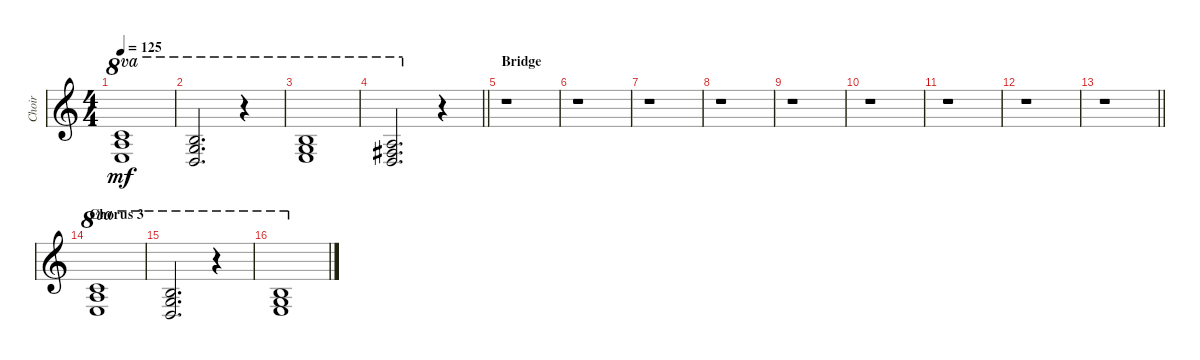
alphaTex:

\track ("Choir" "Choir") {instrument choiraahs}
\staff {score}
\tuning (E4 B3 G3 D3 A2 E2) {hide}
\ts (4 4)
\tempo 125
\clef g2
\ks c
(13.2 14.3 14.4).1{ot 8va dy mf} |
(12.2 12.3 12.4).2{d ot 8va} r.4{ot 8va} |
(12.2 12.3 14.4).1{ot 8va} |
\barLineRight lightlight
(10.2 11.3 12.4).2{d ot 8va} r.4 |
\section ("" "Bridge")
r.1 |
r.1 |
r.1 |
r.1 |
r.1 |
r.1 |
r.1 |
r.1 |
\barLineRight lightlight
r.1 |
\section ("" "Chorus 3")
(13.2 14.3 14.4).1{ot 8va} |
(12.2 12.3 12.4).2{d ot 8va} r.4{ot 8va} |
(12.2 12.3 14.4).1{ot 8va}
